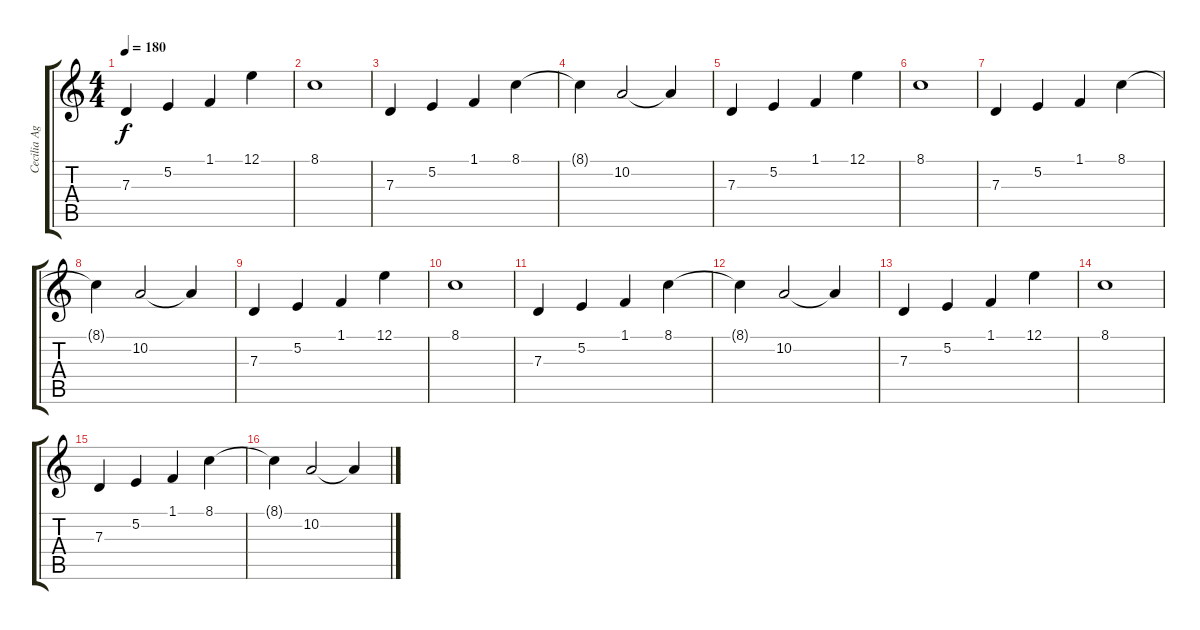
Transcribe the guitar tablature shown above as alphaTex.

\track ("Cecilia Aguayo (Sintetizador 2) " "Cecilia Ag") {instrument stringensemble1}
\staff {score tabs}
\tuning (E4 B3 G3 D3 A2 E2) {hide}
\ts (4 4)
\tempo 180
\clef g2
\ks c
7.3.4{dy f} 5.2.4 1.1.4 12.1.4 |
8.1.1 |
7.3.4 5.2.4 1.1.4 8.1.4 |
8.1{t}.4 10.2.2 10.2{t}.4 |
7.3.4 5.2.4 1.1.4 12.1.4 |
8.1.1 |
7.3.4 5.2.4 1.1.4 8.1.4 |
8.1{t}.4 10.2.2 10.2{t}.4 |
7.3.4 5.2.4 1.1.4 12.1.4 |
8.1.1 |
7.3.4 5.2.4 1.1.4 8.1.4 |
8.1{t}.4 10.2.2 10.2{t}.4 |
7.3.4 5.2.4 1.1.4 12.1.4 |
8.1.1 |
7.3.4 5.2.4 1.1.4 8.1.4 |
8.1{t}.4 10.2.2 10.2{t}.4
